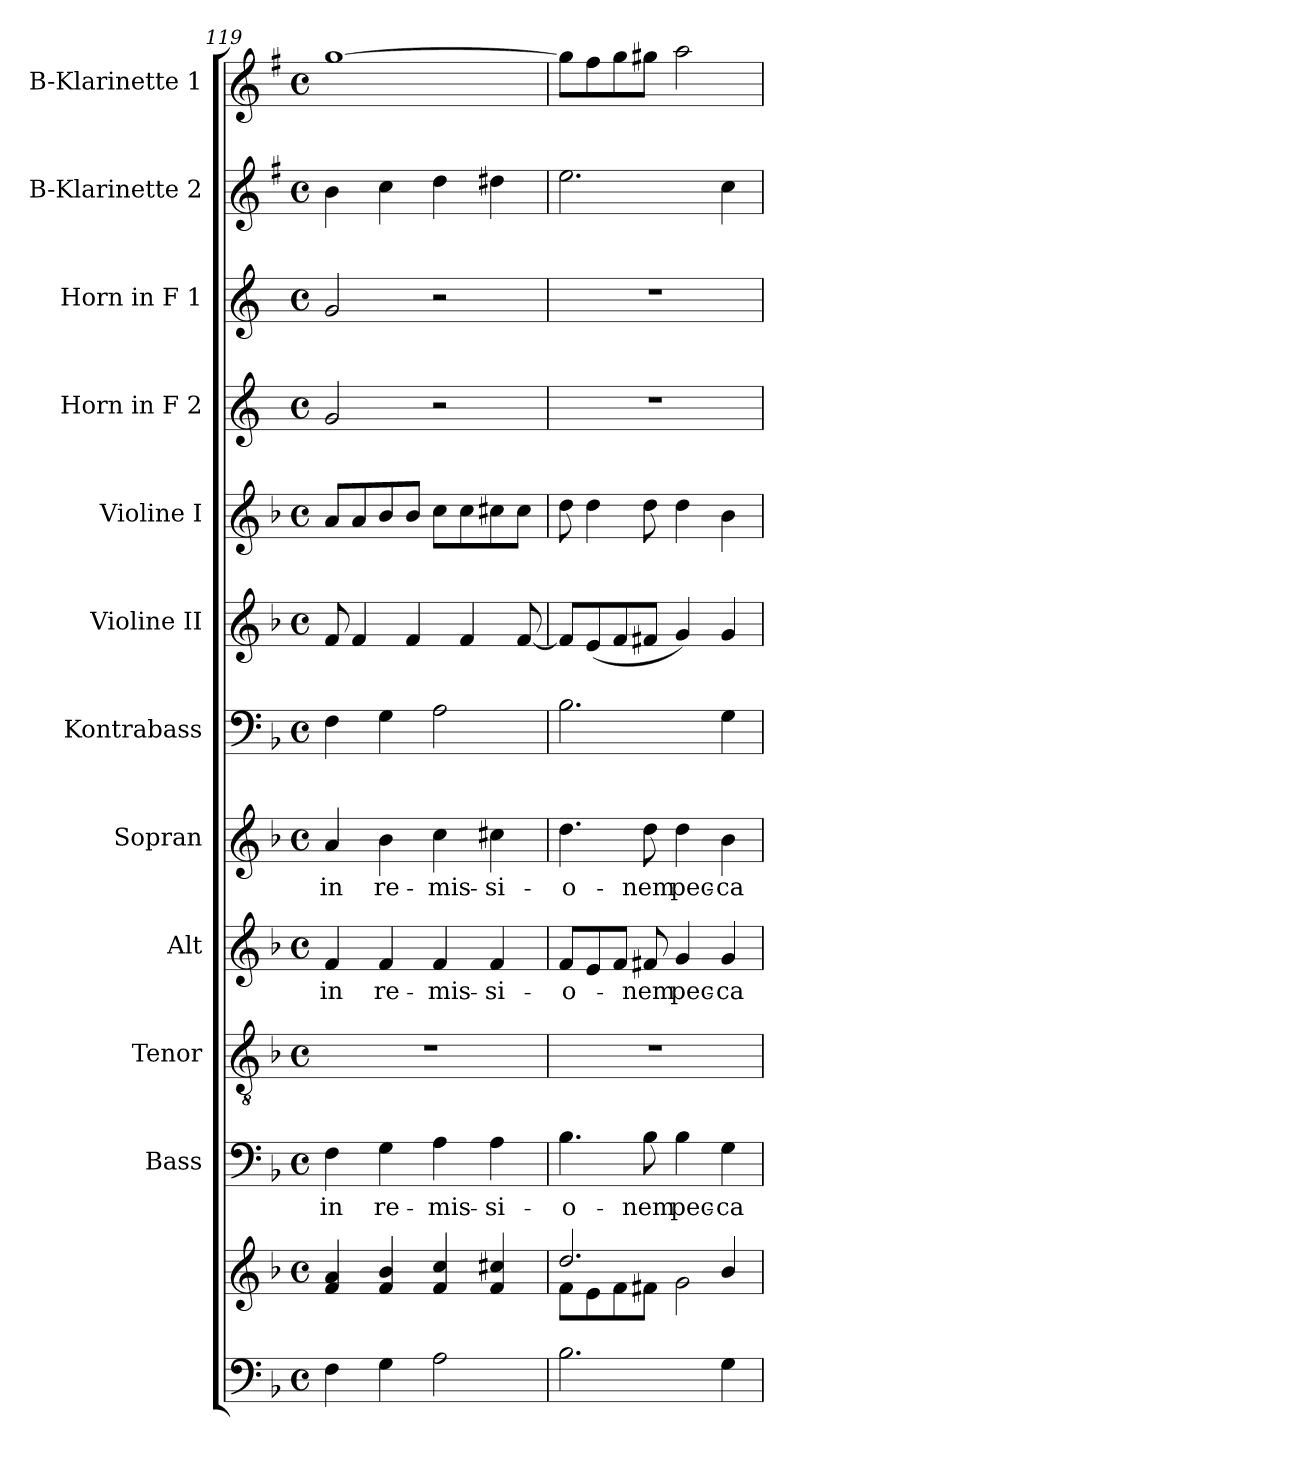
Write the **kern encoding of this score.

**kern	**kern	**kern	**text	**kern	**kern	**text	**kern	**text	**kern	**kern	**kern	**kern	**kern	**kern	**kern
*part12	*part12	*part11	*part11	*part10	*part9	*part9	*part8	*part8	*part7	*part6	*part5	*part4	*part3	*part2	*part1
*staff13	*staff12	*staff11	*staff11	*staff10	*staff9	*staff9	*staff8	*staff8	*staff7	*staff6	*staff5	*staff4	*staff3	*staff2	*staff1
*	*	*I"Bass	*	*I"Tenor	*I"Alt	*	*I"Sopran	*	*I"Kontrabass	*I"Violine II	*I"Violine I	*I"Horn in F 2	*I"Horn in F 1	*I"B-Klarinette 2	*I"B-Klarinette 1
*	*	*I'B.	*	*I'T.	*I'A.	*	*I'S.	*	*I'Kb.	*I'Vl. II	*I'Vl. I	*	*	*I'B Kl. 2	*I'B Kl. 1
*clefF4	*clefG2	*clefF4	*	*clefGv2	*clefG2	*	*clefG2	*	*clefF4	*clefG2	*clefG2	*clefG2	*clefG2	*clefG2	*clefG2
*	*	*	*	*	*	*	*	*	*ITrd7c12	*	*	*ITrd4c7	*ITrd4c7	*ITrd1c2	*ITrd1c2
*k[b-]	*k[b-]	*k[b-]	*	*k[b-]	*k[b-]	*	*k[b-]	*	*k[b-]	*k[b-]	*k[b-]	*k[b-]	*k[b-]	*k[b-]	*k[b-]
*F:	*F:	*F:	*	*F:	*F:	*	*F:	*	*F:	*F:	*F:	*F:	*F:	*F:	*F:
*M4/4	*M4/4	*M4/4	*	*M4/4	*M4/4	*	*M4/4	*	*M4/4	*M4/4	*M4/4	*M4/4	*M4/4	*M4/4	*M4/4
*met(c)	*met(c)	*met(c)	*	*met(c)	*met(c)	*	*met(c)	*	*met(c)	*met(c)	*met(c)	*met(c)	*met(c)	*met(c)	*met(c)
=119	=119	=119	=119	=119	=119	=119	=119	=119	=119	=119	=119	=119	=119	=119	=119
!	!	!	!LO:LY:b	!	!	!LO:LY:b	!	!LO:LY:b	!	!	!	!	!	!	!
4F\	4f/ 4a/	4F\	in	1r	4f/	in	4a/	in	4FF\	8f/	8a/L	2c/	2c/	4a\	[1ff
.	.	.	.	.	.	.	.	.	.	4f/	8a/	.	.	.	.
!	!	!	!LO:LY:b	!	!	!LO:LY:b	!	!LO:LY:b	!	!	!	!	!	!	!
4G\	4f/ 4b-/	4G\	re-	.	4f/	re-	4b-\	re-	4GG\	.	8b-/	.	.	4b-\	.
.	.	.	.	.	.	.	.	.	.	4f/	8b-/J	.	.	.	.
!	!	!	!LO:LY:b	!	!	!LO:LY:b	!	!LO:LY:b	!	!	!	!	!	!	!
2A\	4f/ 4cc/	4A\	-mis-	.	4f/	-mis-	4cc\	-mis-	2AA\	.	8cc\L	2r	2r	4cc\	.
.	.	.	.	.	.	.	.	.	.	4f/	8cc\	.	.	.	.
!	!	!	!LO:LY:b	!	!	!LO:LY:b	!	!LO:LY:b	!	!	!	!	!	!	!
.	4f/ 4cc#X/	4A\	-si-	.	4f/	-si-	4cc#X\	-si-	.	.	8cc#X\	.	.	4cc#X\	.
.	.	.	.	.	.	.	.	.	.	[8f/	8cc#\J	.	.	.	.
=120	=120	=120	=120	=120	=120	=120	=120	=120	=120	=120	=120	=120	=120	=120	=120
*	*^	*	*	*	*	*	*	*	*	*	*	*	*	*	*
!	!	!	!	!LO:LY:b	!	!	!LO:LY:b	!	!LO:LY:b	!	!	!	!	!	!	!
2.B-\	2.dd/	8f\L	4.B-\	-o-	1r	8f/L	-o-	4.dd\	-o-	2.BB-\	8f/L]	8dd\	1r	1r	2.dd\	8ff\L]
.	.	8e\	.	.	.	8e/	.	.	.	.	(<8e/	4dd\	.	.	.	8ee\
.	.	8f\	.	.	.	8f/J	.	.	.	.	8f/	.	.	.	.	8ff\
!	!	!	!	!LO:LY:b	!	!	!LO:LY:b	!	!LO:LY:b	!	!	!	!	!	!	!
.	.	8f#X\J	8B-\	-nem	.	8f#X/	-nem	8dd\	-nem	.	8f#X/J	8dd\	.	.	.	8ff#X\J
!	!	!	!	!LO:LY:b	!	!	!LO:LY:b	!	!LO:LY:b	!	!	!	!	!	!	!
.	.	2g\	4B-\	pec-	.	4g/	pec-	4dd\	pec-	.	4g/)	4dd\	.	.	.	2gg\
!	!	!	!	!LO:LY:b	!	!	!LO:LY:b	!	!LO:LY:b	!	!	!	!	!	!	!
4G\	4b-/	.	4G\	-ca-	.	4g/	-ca-	4b-\	-ca-	4GG\	4g/	4b-\	.	.	4b-\	.
*	*v	*v	*	*	*	*	*	*	*	*	*	*	*	*	*	*
=	=	=	=	=	=	=	=	=	=	=	=	=	=	=	=
*-	*-	*-	*-	*-	*-	*-	*-	*-	*-	*-	*-	*-	*-	*-	*-
